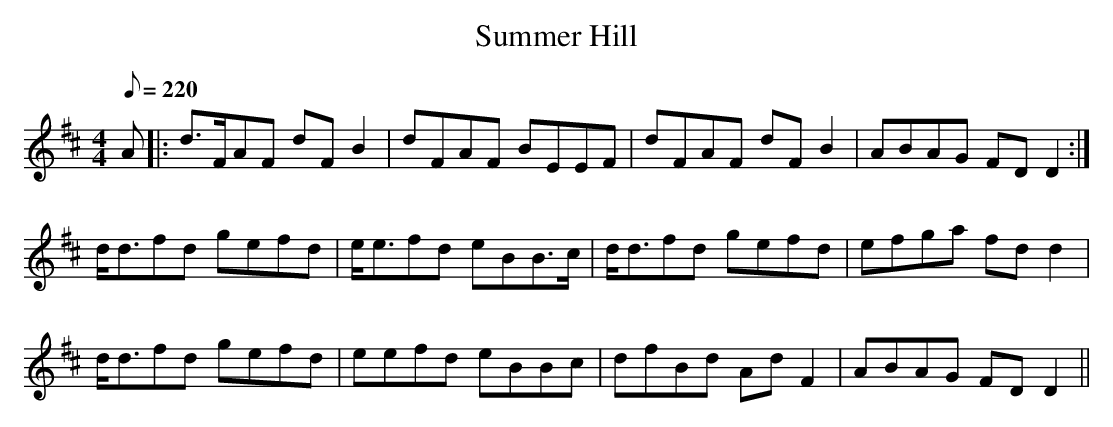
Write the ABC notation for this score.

X:1
T: Summer Hill
M: 4/4
L: 1/8
Q: 220
K: D
A|: d>FAF dF B2| dFAF BEEF| dFAF dF B2| ABAG FD D2 :|
d<dfd gefd| e<efd eBB>c| d<dfd gefd| efga fd d2|
d<dfd gefd| eefd eBBc| dfBd Ad F2| ABAG FD D2 ||
